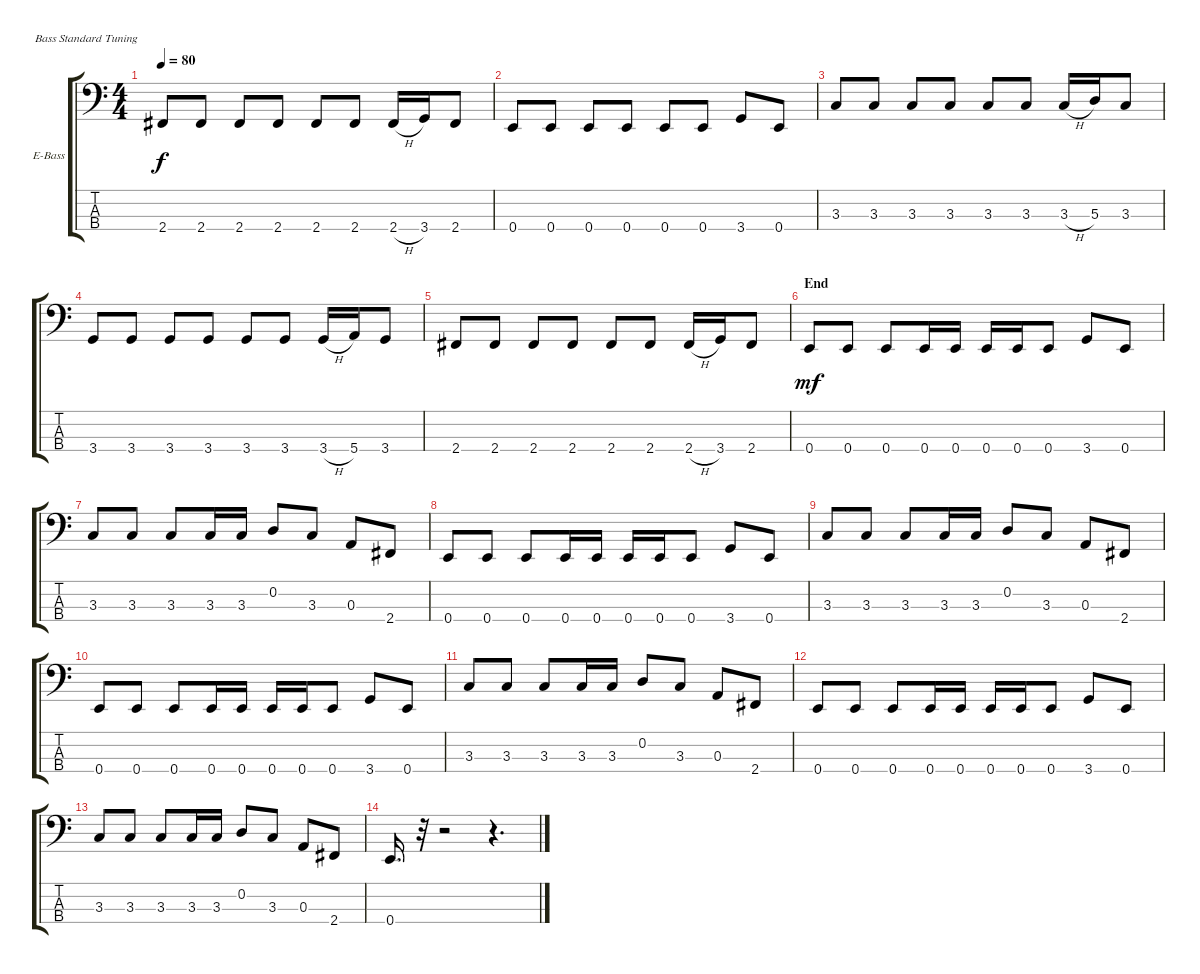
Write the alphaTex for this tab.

\bracketExtendMode groupsimilarinstruments
\firstSystemTrackNameOrientation horizontal
\otherSystemsTrackNameOrientation horizontal
\track ("Bass" "E-Bass") {instrument electricbasspick}
\staff {score tabs}
\tuning (G2 D2 A1 E1)
\ts (4 4)
\tempo 80
\clef f4
\ks c
2.4.8{dy f} 2.4.8 2.4.8 2.4.8 2.4.8 2.4.8 2.4{h}.16 3.4.16 2.4.8 |
0.4.8 0.4.8 0.4.8 0.4.8 0.4.8 0.4.8 3.4.8 0.4.8 |
3.3.8 3.3.8 3.3.8 3.3.8 3.3.8 3.3.8 3.3{h}.16 5.3.16 3.3.8 |
3.4.8 3.4.8 3.4.8 3.4.8 3.4.8 3.4.8 3.4{h}.16 5.4.16 3.4.8 |
2.4.8 2.4.8 2.4.8 2.4.8 2.4.8 2.4.8 2.4{h}.16 3.4.16 2.4.8 |
\section ("" "End")
0.4.8{dy mf} 0.4.8 0.4.8 0.4.16 0.4.16 0.4.16 0.4.16 0.4.8 3.4.8 0.4.8 |
3.3.8 3.3.8 3.3.8 3.3.16 3.3.16 0.2.8 3.3.8 0.3.8 2.4.8 |
0.4.8 0.4.8 0.4.8 0.4.16 0.4.16 0.4.16 0.4.16 0.4.8 3.4.8 0.4.8 |
3.3.8 3.3.8 3.3.8 3.3.16 3.3.16 0.2.8 3.3.8 0.3.8 2.4.8 |
0.4.8 0.4.8 0.4.8 0.4.16 0.4.16 0.4.16 0.4.16 0.4.8 3.4.8 0.4.8 |
3.3.8 3.3.8 3.3.8 3.3.16 3.3.16 0.2.8 3.3.8 0.3.8 2.4.8 |
0.4.8 0.4.8 0.4.8 0.4.16 0.4.16 0.4.16 0.4.16 0.4.8 3.4.8 0.4.8 |
3.3.8 3.3.8 3.3.8 3.3.16 3.3.16 0.2.8 3.3.8 0.3.8 2.4.8 |
0.4.16{d} r.32 r.2 r.4{d}
